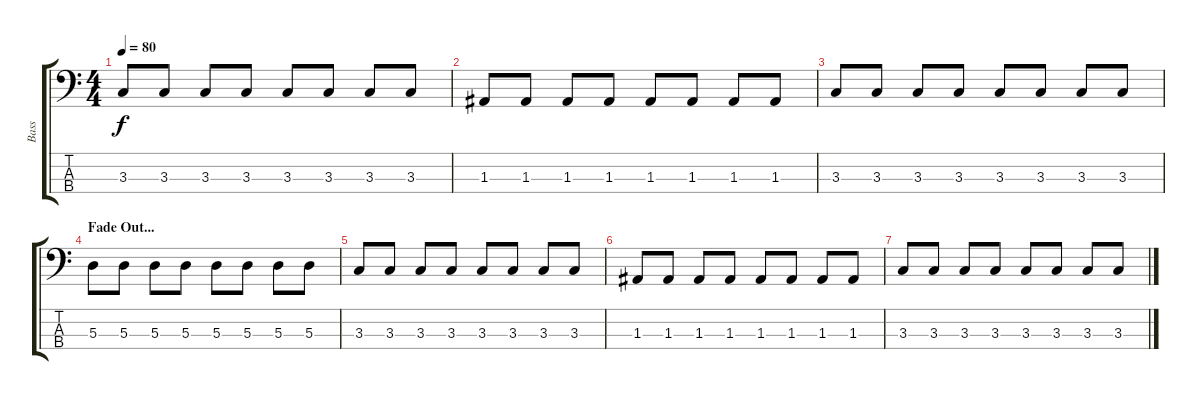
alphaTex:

\track ("Bass" "Bass") {instrument electricbasspick}
\staff {score tabs}
\tuning (G2 D2 A1 E1) {hide}
\ts (4 4)
\tempo 80
\clef f4
\ks c
3.3.8{dy f} 3.3.8 3.3.8 3.3.8 3.3.8 3.3.8 3.3.8 3.3.8 |
1.3.8 1.3.8 1.3.8 1.3.8 1.3.8 1.3.8 1.3.8 1.3.8 |
3.3.8 3.3.8 3.3.8 3.3.8 3.3.8 3.3.8 3.3.8 3.3.8 |
\section ("" "Fade Out...")
5.3.8 5.3.8 5.3.8 5.3.8 5.3.8 5.3.8 5.3.8 5.3.8 |
3.3.8 3.3.8 3.3.8 3.3.8 3.3.8 3.3.8 3.3.8 3.3.8 |
1.3.8 1.3.8 1.3.8 1.3.8 1.3.8 1.3.8 1.3.8 1.3.8 |
3.3.8 3.3.8 3.3.8 3.3.8 3.3.8 3.3.8 3.3.8 3.3.8
